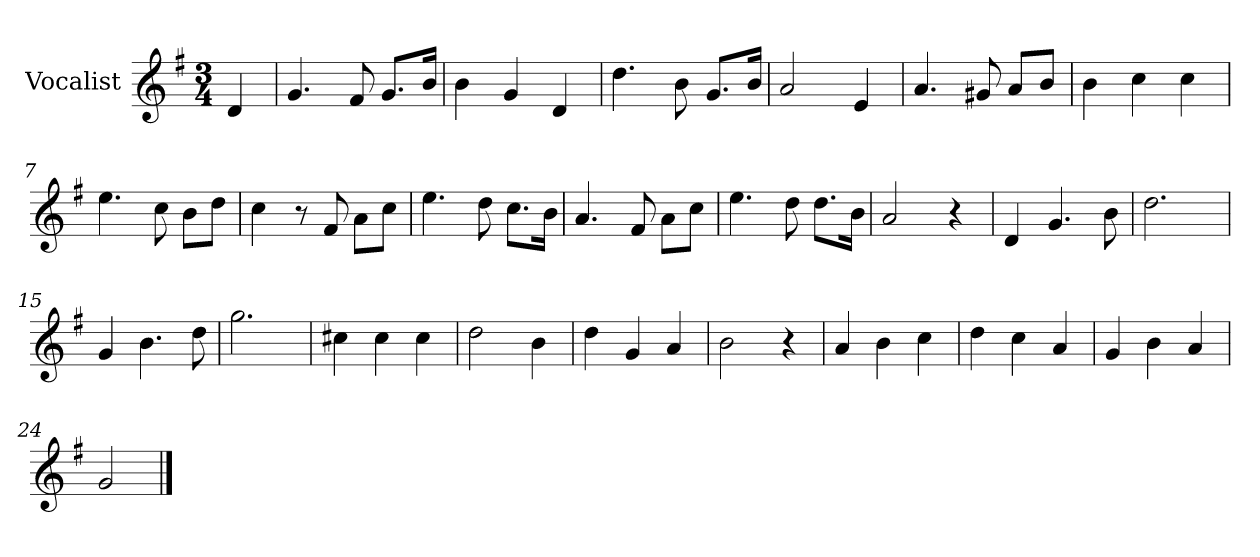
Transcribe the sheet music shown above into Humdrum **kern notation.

**kern
*part1
*staff1
*I"Vocalist
*k[f#]
*G:
*M3/4
=
4d
=1
4.g
8f#
8.gL
16bJk
=2
4b
4g
4d
=3
4.dd
8b
8.gL
16bJk
=4
2a
4e
=5
4.a
8g#X
8aL
8bJ
=6
4b
4cc
4cc
=7
4.ee
8cc
8bL
8ddJ
=8
4cc
8r
8f#
8aL
8ccJ
=9
4.ee
8dd
8.ccL
16bJk
=10
4.a
8f#
8aL
8ccJ
=11
4.ee
8dd
8.ddL
16bJk
=12
2a
4r
=13
4d
4.g
8b
=14
2.dd
=15
4g
4.b
8dd
=16
2.gg
=17
4cc#X
4cc#
4cc#
=18
2dd
4b
=19
4dd
4g
4a
=20
2b
4r
=21
4a
4b
4cc
=22
4dd
4cc
4a
=23
4g
4b
4a
=24
2g
==
*-
